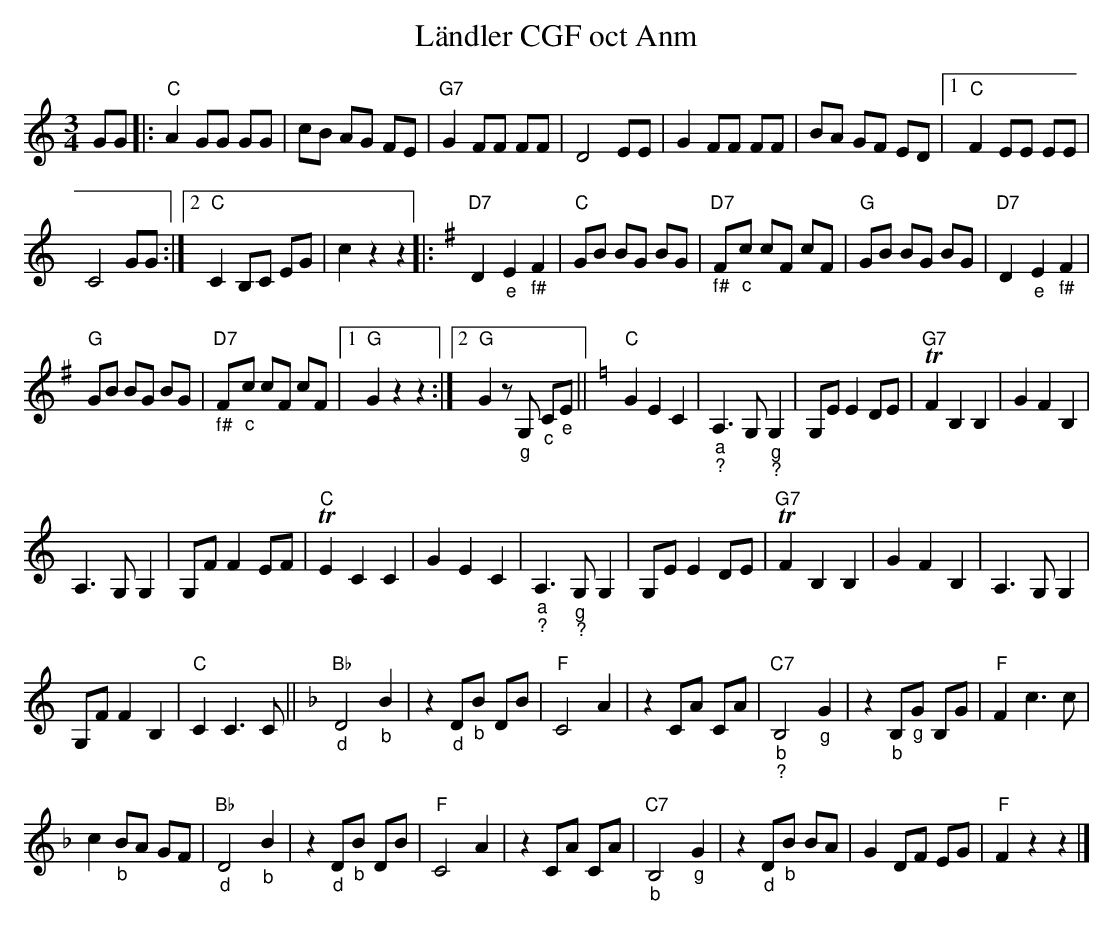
X:1
T:Ländler CGF oct Anm
M:3/4
L:1/8
K:Cmaj%%MIDI gchordon
GG |: "C"A2 GG GG | cB AG FE | "G7"G2 FF FF | D4 EE | G2 FF FF | BA GF ED |1 "C"F2 EE EE |
C4 GG :|2 "C"C2 B,C EG | c2z2z2 |: [K:Gmaj]\
"D7"D2"_e"E2"_f#"F2 | "C"GB BG BG | "D7""_f#"F"_c"c cF cF | "G"GB BG BG |\
"D7"D2"_e"E2"_f#"F2 |
"" "G"GB BG BG | "D7""_f#"F"_c"c cF cF |1 "G"G2z2z2 :|2 "G"G2 z"_g"G, "_c"C"_e"E || [K:Cmaj] "C"G2E2C2 | "_a""_?"A,3G, "_g""_?"G,2 | G,E E2 DE | "G7"TF2 B,2B,2 | G2F2B,2 |
A,3G, G,2 | G,F F2 EF | "C"TE2C2C2 | G2E2C2 | "_a""_?"A,3"_g""_?"G,G,2 | G,E E2 DE | "G7"TF2 B,2B,2 | G2F2B,2 | A,3G, G,2 |
G,F F2B,2 | "C"C2C3C || [K:Fmaj] "Bb""_d"D4"_b"B2 | z2"_d"D"_b"B DB | "F"C4A2 | z2CA CA | "C7""_b""_?"B,4"_g"G2 | z2"_b"B,"_g"G B,G | "F"F2c3c |
c2 "_b"BA GF | "Bb""_d"D4"_b"B2 | z2 "_d"D"_b"B DB | "F"C4A2 | z2CA CA | "C7""_b"B,4"_g"G2 | z2"_d"D"_b"B BA | G2 DF EG | "F"F2z2z2 |]
